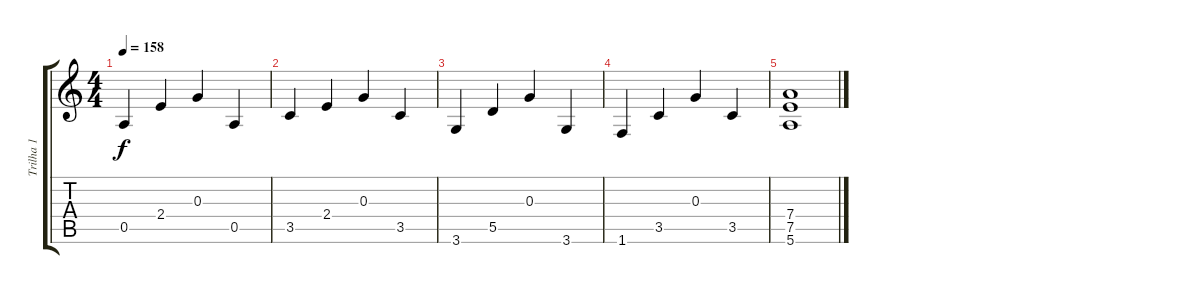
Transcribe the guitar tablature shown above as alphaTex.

\track ("Trilha 1" "Trilha 1") {instrument electricguitarclean}
\staff {score tabs}
\tuning (E4 B3 G3 D3 A2 E2) {hide}
\ts (4 4)
\tempo 158
\clef g2
\ks c
0.5.4{dy f} 2.4.4 0.3.4 0.5.4 |
3.5.4 2.4.4 0.3.4 3.5.4 |
3.6.4 5.5.4 0.3.4 3.6.4 |
1.6.4 3.5.4 0.3.4 3.5.4 |
(7.4 7.5 5.6).1
